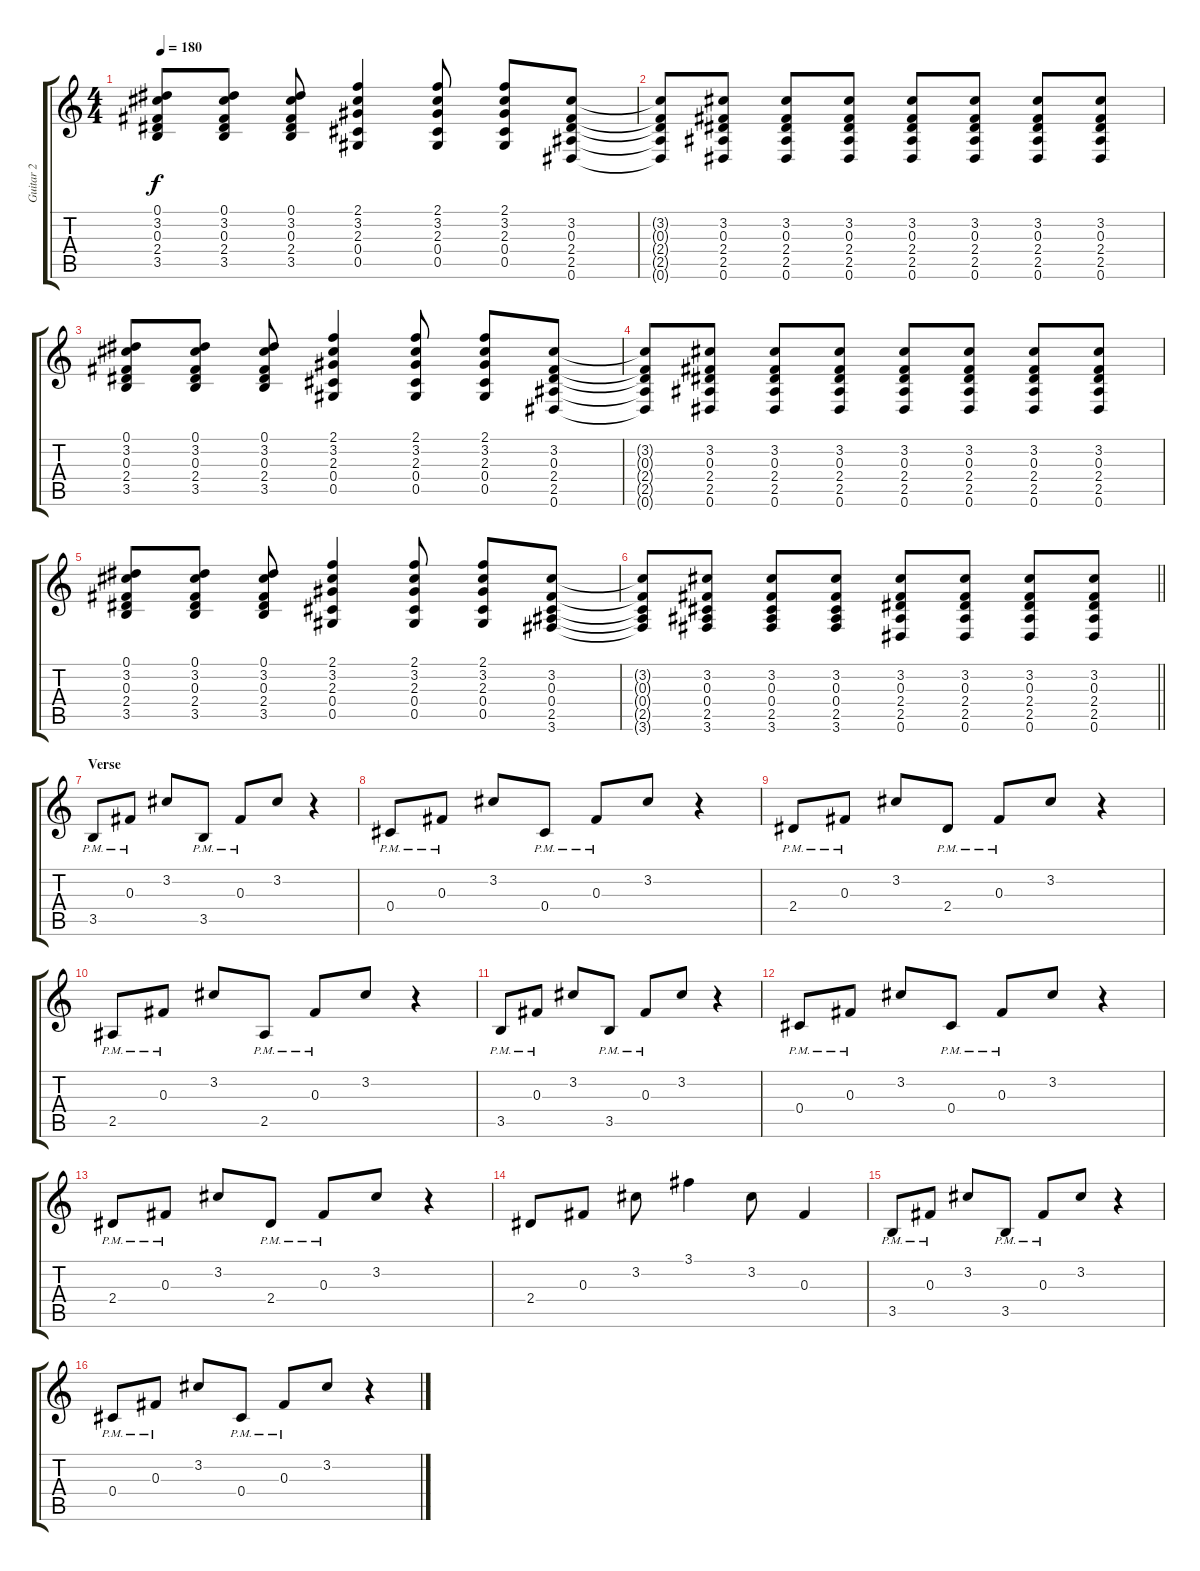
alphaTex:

\track ("Guitar 2" "Guitar 2") {instrument overdrivenguitar}
\staff {score tabs}
\tuning (Eb4 Bb3 Gb3 Db3 Ab2 Eb2) {hide}
\ts (4 4)
\tempo 180
\clef g2
\ks c
(0.1 3.2 0.3 2.4 3.5).8{dy f} (0.1 3.2 0.3 2.4 3.5).8 (0.1 3.2 0.3 2.4 3.5).8 (2.1 3.2 2.3 0.4 0.5).4 (2.1 3.2 2.3 0.4 0.5).8 (2.1 3.2 2.3 0.4 0.5).8 (3.2 0.3 2.4 2.5 0.6).8 |
(3.2{t} 0.3{t} 2.4{t} 2.5{t} 0.6{t}).8 (3.2 0.3 2.4 2.5 0.6).8 (3.2 0.3 2.4 2.5 0.6).8 (3.2 0.3 2.4 2.5 0.6).8 (3.2 0.3 2.4 2.5 0.6).8 (3.2 0.3 2.4 2.5 0.6).8 (3.2 0.3 2.4 2.5 0.6).8 (3.2 0.3 2.4 2.5 0.6).8 |
(0.1 3.2 0.3 2.4 3.5).8 (0.1 3.2 0.3 2.4 3.5).8 (0.1 3.2 0.3 2.4 3.5).8 (2.1 3.2 2.3 0.4 0.5).4 (2.1 3.2 2.3 0.4 0.5).8 (2.1 3.2 2.3 0.4 0.5).8 (3.2 0.3 2.4 2.5 0.6).8 |
(3.2{t} 0.3{t} 2.4{t} 2.5{t} 0.6{t}).8 (3.2 0.3 2.4 2.5 0.6).8 (3.2 0.3 2.4 2.5 0.6).8 (3.2 0.3 2.4 2.5 0.6).8 (3.2 0.3 2.4 2.5 0.6).8 (3.2 0.3 2.4 2.5 0.6).8 (3.2 0.3 2.4 2.5 0.6).8 (3.2 0.3 2.4 2.5 0.6).8 |
(0.1 3.2 0.3 2.4 3.5).8 (0.1 3.2 0.3 2.4 3.5).8 (0.1 3.2 0.3 2.4 3.5).8 (2.1 3.2 2.3 0.4 0.5).4 (2.1 3.2 2.3 0.4 0.5).8 (2.1 3.2 2.3 0.4 0.5).8 (3.2 0.3 0.4 2.5 3.6).8 |
\barLineRight lightlight
(3.2{t} 0.3{t} 0.4{t} 2.5{t} 3.6{t}).8 (3.2 0.3 0.4 2.5 3.6).8 (3.2 0.3 0.4 2.5 3.6).8 (3.2 0.3 0.4 2.5 3.6).8 (3.2 0.3 2.4 2.5 0.6).8 (3.2 0.3 2.4 2.5 0.6).8 (3.2 0.3 2.4 2.5 0.6).8 (3.2 0.3 2.4 2.5 0.6).8 |
\section ("" "Verse")
3.5{pm}.8 0.3{pm}.8 3.2.8 3.5{pm}.8 0.3{pm}.8 3.2.8 r.4 |
0.4{pm}.8 0.3{pm}.8 3.2.8 0.4{pm}.8 0.3{pm}.8 3.2.8 r.4 |
2.4{pm}.8 0.3{pm}.8 3.2.8 2.4{pm}.8 0.3{pm}.8 3.2.8 r.4 |
2.5{pm}.8 0.3{pm}.8 3.2.8 2.5{pm}.8 0.3{pm}.8 3.2.8 r.4 |
3.5{pm}.8 0.3{pm}.8 3.2.8 3.5{pm}.8 0.3{pm}.8 3.2.8 r.4 |
0.4{pm}.8 0.3{pm}.8 3.2.8 0.4{pm}.8 0.3{pm}.8 3.2.8 r.4 |
2.4{pm}.8 0.3{pm}.8 3.2.8 2.4{pm}.8 0.3{pm}.8 3.2.8 r.4 |
2.4.8 0.3.8 3.2.8 3.1.4 3.2.8 0.3.4 |
3.5{pm}.8 0.3{pm}.8 3.2.8 3.5{pm}.8 0.3{pm}.8 3.2.8 r.4 |
0.4{pm}.8 0.3{pm}.8 3.2.8 0.4{pm}.8 0.3{pm}.8 3.2.8 r.4
